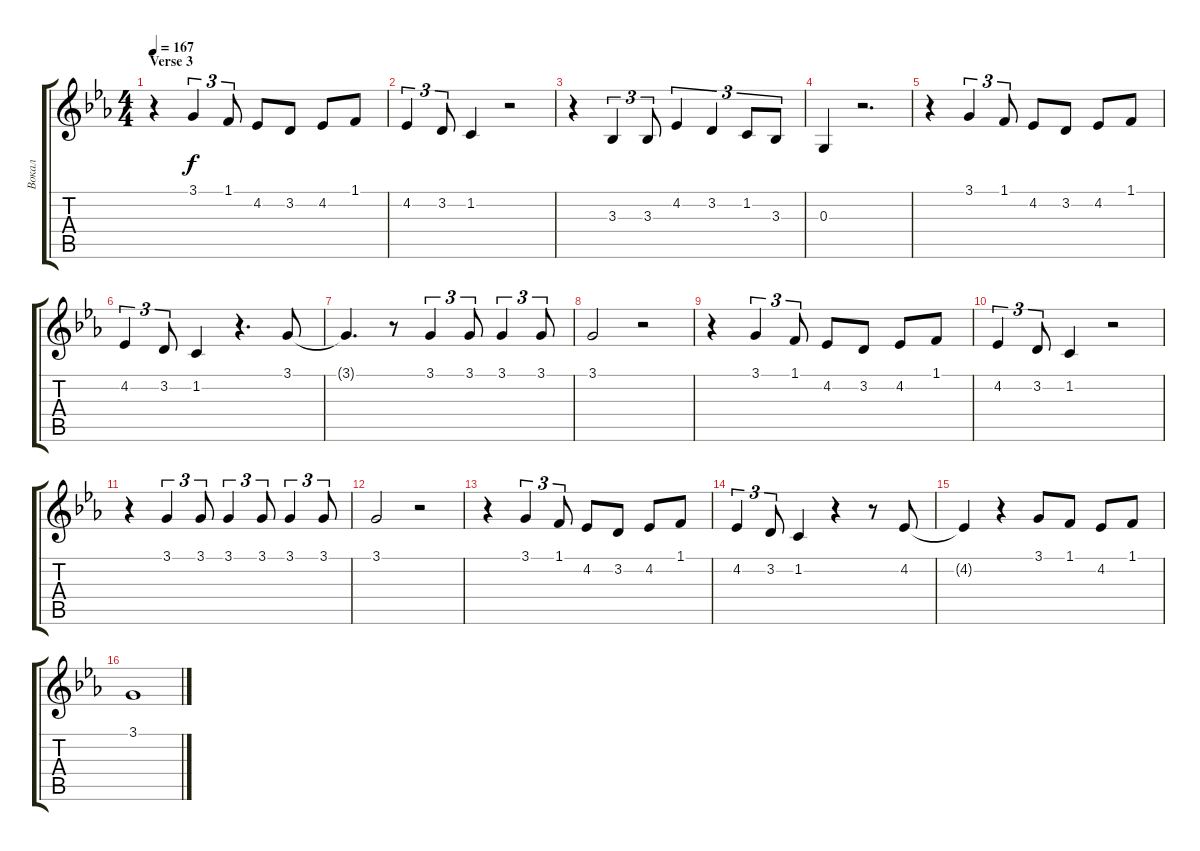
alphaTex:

\track ("Вокал" "Вокал") {instrument trumpet}
\staff {score tabs}
\tuning (E4 B3 G3 D3 A2 E2) {hide}
\ts (4 4)
\section ("" "Verse 3")
\tempo 167
\clef g2
\ks cminor
r.4{dy f} 3.1.4{tu (3 2)} 1.1.8{tu (3 2)} 4.2.8 3.2.8 4.2.8 1.1.8 |
4.2.4{tu (3 2)} 3.2.8{tu (3 2)} 1.2.4 r.2 |
r.4 3.3.4{tu (3 2)} 3.3.8{tu (3 2)} 4.2.4{tu (3 2)} 3.2.4{tu (3 2)} 1.2.8{tu (3 2)} 3.3.8{tu (3 2)} |
0.3.4 r.2{d} |
r.4 3.1.4{tu (3 2)} 1.1.8{tu (3 2)} 4.2.8 3.2.8 4.2.8 1.1.8 |
4.2.4{tu (3 2)} 3.2.8{tu (3 2)} 1.2.4 r.4{d} 3.1.8 |
3.1{t}.4{d} r.8 3.1.4{tu (3 2)} 3.1.8{tu (3 2)} 3.1.4{tu (3 2)} 3.1.8{tu (3 2)} |
3.1.2 r.2 |
r.4 3.1.4{tu (3 2)} 1.1.8{tu (3 2)} 4.2.8 3.2.8 4.2.8 1.1.8 |
4.2.4{tu (3 2)} 3.2.8{tu (3 2)} 1.2.4 r.2 |
r.4 3.1.4{tu (3 2)} 3.1.8{tu (3 2)} 3.1.4{tu (3 2)} 3.1.8{tu (3 2)} 3.1.4{tu (3 2)} 3.1.8{tu (3 2)} |
3.1.2 r.2 |
r.4 3.1.4{tu (3 2)} 1.1.8{tu (3 2)} 4.2.8 3.2.8 4.2.8 1.1.8 |
4.2.4{tu (3 2)} 3.2.8{tu (3 2)} 1.2.4 r.4 r.8 4.2.8 |
4.2{t}.4 r.4 3.1.8 1.1.8 4.2.8 1.1.8 |
3.1.1
